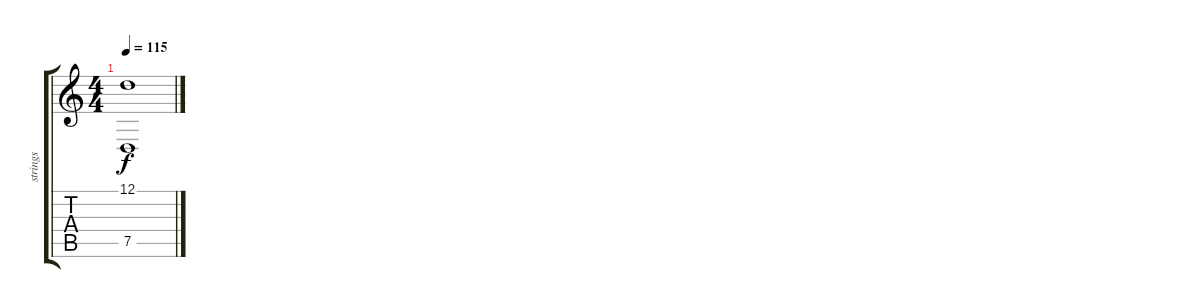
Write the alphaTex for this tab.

\track ("strings" "strings") {instrument stringensemble1}
\staff {score tabs}
\tuning (D4 A3 F3 C3 G2 D2) {hide}
\ts (4 4)
\tempo 115
\clef g2
\ks c
(12.1 7.5).1{dy f}
